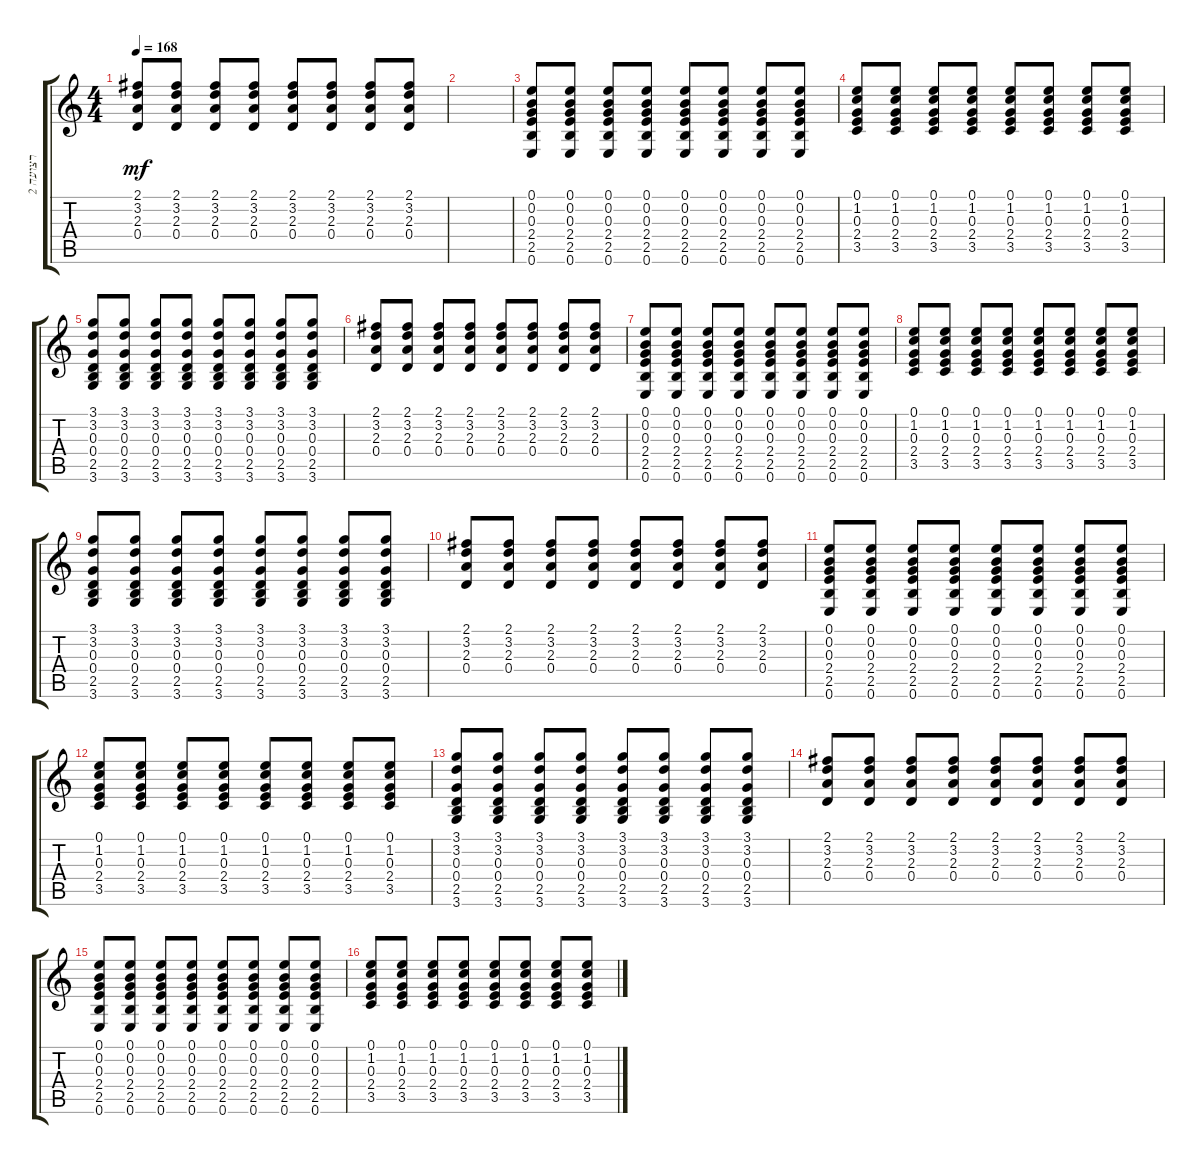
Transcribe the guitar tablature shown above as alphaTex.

\track ("רצועה 2" "רצועה 2") {instrument acousticguitarsteel}
\staff {score tabs}
\tuning (E4 B3 G3 D3 A2 E2) {hide}
\ts (4 4)
\tempo 168
\clef g2
\ks c
(2.1 3.2 2.3 0.4).8{dy mf} (2.1 3.2 2.3 0.4).8 (2.1 3.2 2.3 0.4).8 (2.1 3.2 2.3 0.4).8 (2.1 3.2 2.3 0.4).8 (2.1 3.2 2.3 0.4).8 (2.1 3.2 2.3 0.4).8 (2.1 3.2 2.3 0.4).8 |
|
(0.1 0.2 0.3 2.4 2.5 0.6).8 (0.1 0.2 0.3 2.4 2.5 0.6).8 (0.1 0.2 0.3 2.4 2.5 0.6).8 (0.1 0.2 0.3 2.4 2.5 0.6).8 (0.1 0.2 0.3 2.4 2.5 0.6).8 (0.1 0.2 0.3 2.4 2.5 0.6).8 (0.1 0.2 0.3 2.4 2.5 0.6).8 (0.1 0.2 0.3 2.4 2.5 0.6).8 |
(0.1 1.2 0.3 2.4 3.5).8 (0.1 1.2 0.3 2.4 3.5).8 (0.1 1.2 0.3 2.4 3.5).8 (0.1 1.2 0.3 2.4 3.5).8 (0.1 1.2 0.3 2.4 3.5).8 (0.1 1.2 0.3 2.4 3.5).8 (0.1 1.2 0.3 2.4 3.5).8 (0.1 1.2 0.3 2.4 3.5).8 |
(3.1 3.2 0.3 0.4 2.5 3.6).8 (3.1 3.2 0.3 0.4 2.5 3.6).8 (3.1 3.2 0.3 0.4 2.5 3.6).8 (3.1 3.2 0.3 0.4 2.5 3.6).8 (3.1 3.2 0.3 0.4 2.5 3.6).8 (3.1 3.2 0.3 0.4 2.5 3.6).8 (3.1 3.2 0.3 0.4 2.5 3.6).8 (3.1 3.2 0.3 0.4 2.5 3.6).8 |
(2.1 3.2 2.3 0.4).8 (2.1 3.2 2.3 0.4).8 (2.1 3.2 2.3 0.4).8 (2.1 3.2 2.3 0.4).8 (2.1 3.2 2.3 0.4).8 (2.1 3.2 2.3 0.4).8 (2.1 3.2 2.3 0.4).8 (2.1 3.2 2.3 0.4).8 |
(0.1 0.2 0.3 2.4 2.5 0.6).8 (0.1 0.2 0.3 2.4 2.5 0.6).8 (0.1 0.2 0.3 2.4 2.5 0.6).8 (0.1 0.2 0.3 2.4 2.5 0.6).8 (0.1 0.2 0.3 2.4 2.5 0.6).8 (0.1 0.2 0.3 2.4 2.5 0.6).8 (0.1 0.2 0.3 2.4 2.5 0.6).8 (0.1 0.2 0.3 2.4 2.5 0.6).8 |
(0.1 1.2 0.3 2.4 3.5).8 (0.1 1.2 0.3 2.4 3.5).8 (0.1 1.2 0.3 2.4 3.5).8 (0.1 1.2 0.3 2.4 3.5).8 (0.1 1.2 0.3 2.4 3.5).8 (0.1 1.2 0.3 2.4 3.5).8 (0.1 1.2 0.3 2.4 3.5).8 (0.1 1.2 0.3 2.4 3.5).8 |
(3.1 3.2 0.3 0.4 2.5 3.6).8 (3.1 3.2 0.3 0.4 2.5 3.6).8 (3.1 3.2 0.3 0.4 2.5 3.6).8 (3.1 3.2 0.3 0.4 2.5 3.6).8 (3.1 3.2 0.3 0.4 2.5 3.6).8 (3.1 3.2 0.3 0.4 2.5 3.6).8 (3.1 3.2 0.3 0.4 2.5 3.6).8 (3.1 3.2 0.3 0.4 2.5 3.6).8 |
(2.1 3.2 2.3 0.4).8 (2.1 3.2 2.3 0.4).8 (2.1 3.2 2.3 0.4).8 (2.1 3.2 2.3 0.4).8 (2.1 3.2 2.3 0.4).8 (2.1 3.2 2.3 0.4).8 (2.1 3.2 2.3 0.4).8 (2.1 3.2 2.3 0.4).8 |
(0.1 0.2 0.3 2.4 2.5 0.6).8 (0.1 0.2 0.3 2.4 2.5 0.6).8 (0.1 0.2 0.3 2.4 2.5 0.6).8 (0.1 0.2 0.3 2.4 2.5 0.6).8 (0.1 0.2 0.3 2.4 2.5 0.6).8 (0.1 0.2 0.3 2.4 2.5 0.6).8 (0.1 0.2 0.3 2.4 2.5 0.6).8 (0.1 0.2 0.3 2.4 2.5 0.6).8 |
(0.1 1.2 0.3 2.4 3.5).8 (0.1 1.2 0.3 2.4 3.5).8 (0.1 1.2 0.3 2.4 3.5).8 (0.1 1.2 0.3 2.4 3.5).8 (0.1 1.2 0.3 2.4 3.5).8 (0.1 1.2 0.3 2.4 3.5).8 (0.1 1.2 0.3 2.4 3.5).8 (0.1 1.2 0.3 2.4 3.5).8 |
(3.1 3.2 0.3 0.4 2.5 3.6).8 (3.1 3.2 0.3 0.4 2.5 3.6).8 (3.1 3.2 0.3 0.4 2.5 3.6).8 (3.1 3.2 0.3 0.4 2.5 3.6).8 (3.1 3.2 0.3 0.4 2.5 3.6).8 (3.1 3.2 0.3 0.4 2.5 3.6).8 (3.1 3.2 0.3 0.4 2.5 3.6).8 (3.1 3.2 0.3 0.4 2.5 3.6).8 |
(2.1 3.2 2.3 0.4).8 (2.1 3.2 2.3 0.4).8 (2.1 3.2 2.3 0.4).8 (2.1 3.2 2.3 0.4).8 (2.1 3.2 2.3 0.4).8 (2.1 3.2 2.3 0.4).8 (2.1 3.2 2.3 0.4).8 (2.1 3.2 2.3 0.4).8 |
(0.1 0.2 0.3 2.4 2.5 0.6).8 (0.1 0.2 0.3 2.4 2.5 0.6).8 (0.1 0.2 0.3 2.4 2.5 0.6).8 (0.1 0.2 0.3 2.4 2.5 0.6).8 (0.1 0.2 0.3 2.4 2.5 0.6).8 (0.1 0.2 0.3 2.4 2.5 0.6).8 (0.1 0.2 0.3 2.4 2.5 0.6).8 (0.1 0.2 0.3 2.4 2.5 0.6).8 |
(0.1 1.2 0.3 2.4 3.5).8 (0.1 1.2 0.3 2.4 3.5).8 (0.1 1.2 0.3 2.4 3.5).8 (0.1 1.2 0.3 2.4 3.5).8 (0.1 1.2 0.3 2.4 3.5).8 (0.1 1.2 0.3 2.4 3.5).8 (0.1 1.2 0.3 2.4 3.5).8 (0.1 1.2 0.3 2.4 3.5).8
